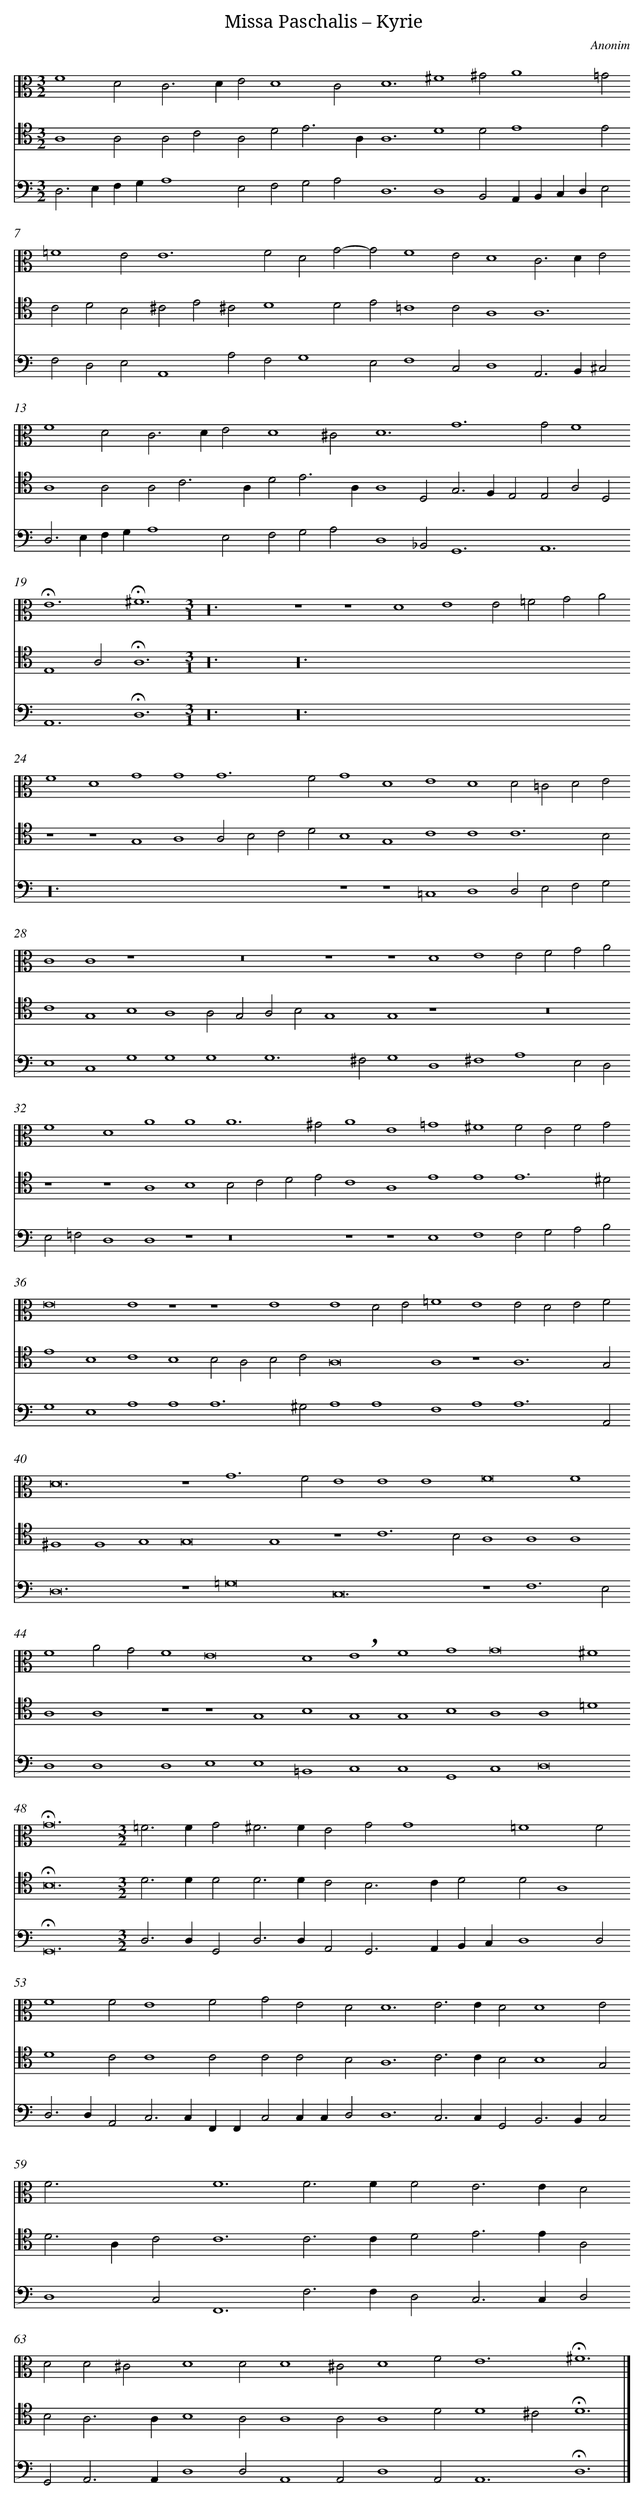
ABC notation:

X:1
T: Missa Paschalis – Kyrie
C: Anonim
L: 1/4
M: 3/2
V: 1 clef=alto
V: 2 clef=tenor
V: 3 clef=bass
K: C
[V:1] F4D2 [|]
[V:2] A,4A,2 [|]
[V:3] D,2>E,2F,G, [|]
[V:1] C2>D2E2 [|]
[V:2] A,2C2A,2 [|]
[V:3] A,4E,2 [|]
[V:1] D4C2 [|]
[V:2] D2E3A, [|]
[V:3] F,2G,2A,2 [|]
[V:1] D6 [|]
[V:2] A,6 [|]
[V:3] D,6 [|]
[V:1] ^F4^G2 [|]
[V:2] D4D2 [|]
[V:3] D,4B,,2 [|]
[V:1] A4=G2 [|]
[V:2] E4E2 [|]
[V:3] A,,B,,C,D,E,2 [|]
[V:1] =F4E2 [|]
[V:2] C2D2B,2 [|]
[V:3] F,2D,2E,2 [|]
[V:1] E6 [|]
[V:2] ^C2E2^C2 [|]
[V:3] A,,4A,2 [|]
[V:1] F2D2G2- [|]
[V:2] D4D2 [|]
[V:3] F,2G,4 [|]
[V:1] G2F4 [|]
[V:2] E2=C4 [|]
[V:3] E,2F,4 [|]
[V:1] E2D4 [|]
[V:2] C2A,4 [|]
[V:3] C,2D,4 [|]
[V:1] C2>D2E2 [|]
[V:2] A,6 [|]
[V:3] A,,2>B,,2^C,2 [|]
[V:1] F4D2 [|]
[V:2] A,4A,2 [|]
[V:3] D,2>E,2F,G, [|]
[V:1] C2>D2E2 [|]
[V:2] A,2C3A, [|]
[V:3] A,4E,2 [|]
[V:1] D4^C2 [|]
[V:2] D2E3A, [|]
[V:3] F,2G,2A,2 [|]
[V:1] D6 [|]
[V:2] A,4D,2 [|]
[V:3] D,4_B,,2 [|]
[V:1] G6 [|]
[V:2] G,2>F,2E,2 [|]
[V:3] G,,6 [|]
[V:1] G2F4 [|]
[V:2] E,2A,2D,2 [|]
[V:3] A,,6 [|]
[V:1] !fermata!E6 [|]
[V:2] E,4A,2 [|]
[V:3] A,,6 [|]
[V:1] !fermata!^F6 [|]
[V:2] !fermata!A,6 [|]
[V:3] !fermata!D,6 [|]
[V:1] [M:3/1]z24 [|]
[V:2] [M:3/1]z24 [|]
[V:3] [M:3/1]z24 [|]
[V:1]  [|]
[V:2]  [|]
[V:3]  [|]
[V:1] z4z4D4 [|]
[V:2] z24 [|]
[V:3] z24 [|]
[V:1] E4E2=F2G2A2 [|]
[V:2]  [|]
[V:3]  [|]
[V:1] F4D4G4 [|]
[V:2] z4z4G,4 [|]
[V:3] z24 [|]
[V:1] G4G6F2 [|]
[V:2] A,4A,2B,2C2D2 [|]
[V:3]  [|]
[V:1] G4D4E4 [|]
[V:2] B,4G,4C4 [|]
[V:3] z4z4=C,4 [|]
[V:1] D4D2=C2D2E2 [|]
[V:2] C4C6B,2 [|]
[V:3] D,4D,2E,2F,2G,2 [|]
[V:1] C4C4z4 [|]
[V:2] C4G,4B,4 [|]
[V:3] E,4C,4G,4 [|]
[V:1] z12 [|]
[V:2] A,4A,2G,2A,2B,2 [|]
[V:3] G,4G,4G,6 [|]
[V:1] z4z4D4 [|]
[V:2] G,4G,4z4 [|]
[V:3] ^F,2G,4D,4 [|]
[V:1] E4E2F2G2A2 [|]
[V:2] z12 [|]
[V:3] ^F,4A,4E,2D,2 [|]
[V:1] F4D4A4 [|]
[V:2] z4z4A,4 [|]
[V:3] E,2=F,2D,4D,4 [|]
[V:1] A4A6^G2 [|]
[V:2] B,4B,2C2D2E2 [|]
[V:3] z4z8 [|]
[V:1] A4E4=G4 [|]
[V:2] C4A,4E4 [|]
[V:3] z4z4E,4 [|]
[V:1] ^F4F2E2F2G2 [|]
[V:2] E4E6^D2 [|]
[V:3] F,4F,2G,2A,2B,2 [|]
[V:1] E8E4 [|]
[V:2] E4B,4C4 [|]
[V:3] G,4E,4A,4 [|]
[V:1] z4z4E4 [|]
[V:2] B,4B,2A,2B,2C2 [|]
[V:3] A,4A,6^G,2 [|]
[V:1] E4D2E2=F4 [|]
[V:2] A,8A,4 [|]
[V:3] A,4A,4F,4 [|]
[V:1] E4E2D2E2F2 [|]
[V:2] z4A,6G,2 [|]
[V:3] A,4A,6A,,2 [|]
[V:1] D12 [|]
[V:2] ^F,4F,4G,4 [|]
[V:3] D,12 [|]
[V:1] z4G6F2 [|]
[V:2] G,8G,4 [|]
[V:3] z4=G,8 [|]
[V:1] E4E4E4 [|]
[V:2] z4C6B,2 [|]
[V:3] C,12 [|]
[V:1] F8F4 [|]
[V:2] A,4A,4A,4 [|]
[V:3] z4F,6E,2 [|]
[V:1] F4A2G2F4 [|]
[V:2] A,4A,4z4 [|]
[V:3] D,4D,4D,4 [|]
[V:1] E8D4 [|]
[V:2] z4G,4B,4 [|]
[V:3] E,4E,4=B,,4 [|]
[V:1] !breath!E4F4G4 [|]
[V:2] G,4G,4B,4 [|]
[V:3] C,4C,4G,,4 [|]
[V:1] G8^F4 [|]
[V:2] A,4A,4=D4 [|]
[V:3] C,4D,8 [|]
[V:1] !fermata!G12 [|]
[V:2] !fermata!B,12 [|]
[V:3] !fermata!G,,12 [|]
[V:1] [M:3/2]=F2>F2G2 [|]
[V:2] [M:3/2]D2>D2D2 [|]
[V:3] [M:3/2]D,2>D,2G,,2 [|]
[V:1] ^F2>F2E2 [|]
[V:2] D2>D2C2 [|]
[V:3] D,2>D,2A,,2 [|]
[V:1] G2G4 [|]
[V:2] B,2>C2D2 [|]
[V:3] G,,2>A,,2B,,C, [|]
[V:1] =F4F2 [|]
[V:2] D2A,4 [|]
[V:3] D,4D,2 [|]
[V:1] F4F2 [|]
[V:2] D4C2 [|]
[V:3] D,2>D,2A,,2 [|]
[V:1] E4F2 [|]
[V:2] C4C2 [|]
[V:3] C,2>C,2F,,F,, [|]
[V:1] G2E2D2 [|]
[V:2] C2C2B,2 [|]
[V:3] C,2C,C,D,2 [|]
[V:1] D6 [|]
[V:2] A,6 [|]
[V:3] D,6 [|]
[V:1] E2>E2D2 [|]
[V:2] C2>C2B,2 [|]
[V:3] C,2>C,2G,,2 [|]
[V:1] D4E2 [|]
[V:2] B,4G,2 [|]
[V:3] B,,2>B,,2C,2 [|]
[V:1] F2>x2x2 [|]
[V:2] D2>A,2C2 [|]
[V:3] D,4C,2 [|]
[V:1] F6 [|]
[V:2] C6 [|]
[V:3] F,,6 [|]
[V:1] F2>F2F2 [|]
[V:2] C2>C2D2 [|]
[V:3] F,2>F,2D,2 [|]
[V:1] E2>E2D2 [|]
[V:2] E2>E2A,2 [|]
[V:3] C,2>C,2D,2 [|]
[V:1] D2D2^C2 [|]
[V:2] B,2A,3A, [|]
[V:3] G,,2A,,3A,, [|]
[V:1] D4D2 [|]
[V:2] B,4A,2 [|]
[V:3] D,4D,2 [|]
[V:1] D4^C2 [|]
[V:2] A,4A,2 [|]
[V:3] A,,4A,,2 [|]
[V:1] D4F2 [|]
[V:2] A,4D2 [|]
[V:3] D,4A,,2 [|]
[V:1] E6 [|]
[V:2] D4^C2 [|]
[V:3] A,,6 [|]
[V:1] !fermata!^F6 |]
[V:2] !fermata!D6 |]
[V:3] !fermata!D,6 |]
